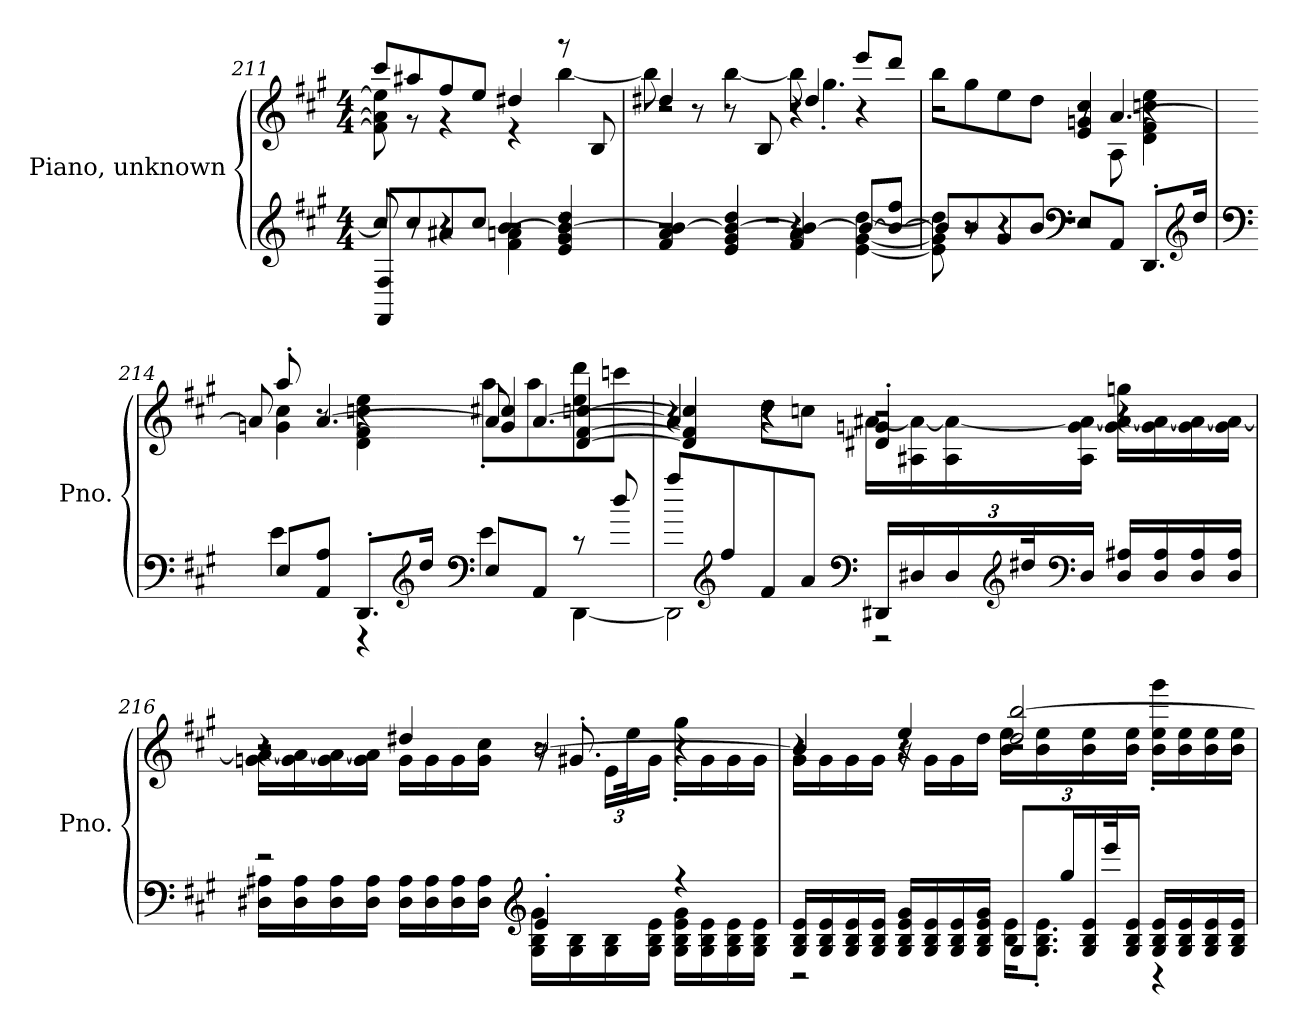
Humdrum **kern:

**kern	**kern
*part1	*part1
*staff2	*staff1
*I"Piano, unknown	*
*I'Pno.	*
*clefG2	*clefG2
*k[f#c#g#]	*k[f#c#g#]
*M4/4	*M4/4
=211	=211
*^	*^
*	*^	*	*
8cc#/]	2r	8FF#/ 8F#/L	8ccc#/L	8f#\] 8a#\] 8ee\]
8r	.	8cc#/	8aa#X/	8r
4r	.	8a#X/	8ff#/	4r
.	.	8cc#/J	8ee/J	.
2r	4f#\ 4an\	[4b/	4dd#X/	4r
.	4r	4e/ 4g#/ 4b/_ 4dd/	8r	[4bb\
.	.	.	8B/	.
!!LO:LB:g=z
=212	=212	=212	=212	=212
*	*	*	*	*^
1r	2r	4f#/ 4a/ 4b/_	4dd#X/	8bb\]	2r
.	.	.	.	8r	.
.	.	4e/ 4g#/ 4b/_ 4dd/	8r	[4bb\	.
.	.	.	8B/	.	.
.	4r	4f#/ 4a/ 4b/_	4r	8bb\]	4dd#/
.	.	.	.	4.gg#'\	.
.	[4e\ [4g#\ [4dd\	8b/L_	8eee/L	.	4r
.	.	8b/_ 8ff#/J	8ddd/J	.	.
=213	=213	=213	=213	=213	=213
1r	8e\] 8g#\] 8dd\]	8b/L]	2r	8bb\L	2r
.	8r	8b/	.	8gg#\	.
.	4r	8g#/	.	8ee\	.
.	.	8b/J	.	8dd\J	.
*clefF4	*	*	*	*	*
.	2r	8E/L	4e/ 4gn/ 4cc#/	8r	8r
.	.	8AA/J	.	8A\	[4.a/
.	.	8.DD'/L	4r	4d\ 4f#\ 4ccn\ 4ee\	.
*clefG2	*	*	*	*	*
.	.	16dd/Jk	.	.	.
*v	*v	*v	*	*	*
!!LO:PB:g=z	!!	!!
=214	=214	=214	=214
*clefF4	*	*	*
*^	*	*	*
8E/L	4e\	8aa'/	4gn\ 4cc#\	8a/]
8AA/ 8A/J	.	[4.a/	.	8r
8.DD'/L	4r	.	4d\ 4f#\ 4ccn\ 4ee\	4r
*clefG2	*	*	*	*
16dd/Jk	.	.	.	.
*clefF4	*	*	*	*
8E/L	4e\	8a/]	8aa'\L	4g/ 4cc#X/
8AA/J	.	[4.a/	8aa\	.
8r	[4DD\	.	8ee\ 8ddd\	[4d/ [4f#/ [4ccn/
8dd/	.	.	8cccn\J	.
!!LO:LB:g=z	!!	!!
=215	=215	=215	=215	=215
8aa/L	2DD\]	4a/]	4r	4d/] 4f#/] 4cc/]
*clefG2	*	*	*	*
8ff#/	.	.	.	.
8f#/	.	4r	8dd\L	4r
8a/J	.	.	8ccn\J	.
*clefF4	*	*	*	*
16DD#X/LL	2r	4d#X/' 4gn/'	[16a#X\LL	2r
16D#X/	.	.	16A#X\ 16a#\_	.
*Xbrackettup	*	*	*	*
24D#/	.	.	16A#\ 16a#\_	.
*clefG2	*	*	*	*
48dd#X/K	.	.	.	.
*clefF4	*	*	*	*
16D#/JJ	.	.	16A#\ 16g\ 16a#\_JJ	.
16D#/ 16A#X/LL	.	4r	16g\ 16a#\_ 16ggn\LL	.
16D#/ 16A#/	.	.	16g\ 16a#\_	.
16D#/ 16A#/	.	.	16g\ 16a#\_	.
16D#/ 16A#/JJ	.	.	16g\ 16a#\_JJ	.
!!LO:LB:g=z	!!	!!
=216	=216	=216	=216	=216
2r	16D#X\ 16A#X\LL	4r	16gn\ 16a#\_LL	2r
.	16D#\ 16A#\	.	16g\ 16a#\_	.
.	16D#\ 16A#\	.	16g\ 16a#\_	.
.	16D#\ 16A#\JJ	.	16g\ 16a#\]JJ	.
.	16D#\ 16A#\LL	4dd#X/	16g\LL	.
.	16D#\ 16A#\	.	16g\	.
.	16D#\ 16A#\	.	16g\	.
.	16D#\ 16A#\JJ	.	16g\ 16cc#\JJ	.
*clefG2	*	*	*	*
4e'/	16G#\ 16B\ 16g#\LL	16r	8r	[2b/
.	16G#\ 16B\	8.g#X'/	.	.
*	*	*	*Xbrackettup	*
.	16G#\ 16B\	.	24e\LL	.
.	.	.	48ee\K	.
.	16G#\ 16B\ 16e\JJ	.	16g#\JJ	.
4r	16G#\ 16B\ 16e\ 16g#\LL	4r	16gg#'\LL	.
.	16G#\ 16B\ 16e\	.	16g#\	.
.	16G#\ 16B\ 16e\	.	16g#\	.
.	16G#\ 16B\ 16e\JJ	.	16g#\JJ	.
!!LO:LB:g=z	!!	!!
=217	=217	=217	=217	=217
16G#/ 16B/ 16e/LL	2r	4r	16g#\LL	4b/]
16G#/ 16B/ 16e/	.	.	16g#\	.
16G#/ 16B/ 16e/	.	.	16g#\	.
16G#/ 16B/ 16e/JJ	.	.	16g#\JJ	.
16G#/ 16B/ 16e/ 16g#/LL	.	4ee/	16r	4r
16G#/ 16B/ 16e/	.	.	16g#\LL	.
16G#/ 16B/ 16e/	.	.	16g#\	.
16G#/ 16B/ 16e/ 16g#/JJ	.	.	16dd\JJ	.
12G#/L	16B\ 16e\KL	2dd/ [2bb/	16b\ 16ee\LL	2r
.	8.G#\' 8.B\' 8.e\'J	.	16b\ 16ee\	.
24gg#/L	.	.	.	.
24G#/ 24B/ 24e/	.	.	16b\ 16ee\	.
48eee/K	.	.	.	.
16G#/ 16B/ 16e/JJ	.	.	16b\ 16ee\JJ	.
16G#/ 16B/ 16e/LL	4r	.	16b\' 16ee\' 16ggg#\'LL	.
16G#/ 16B/ 16e/	.	.	16b\ 16ee\	.
16G#/ 16B/ 16e/	.	.	16b\ 16ee\	.
16G#/ 16B/ 16e/JJ	.	.	16b\ 16ee\JJ	.
*v	*v	*	*	*
*	*v	*v	*v
=	=
*-	*-
